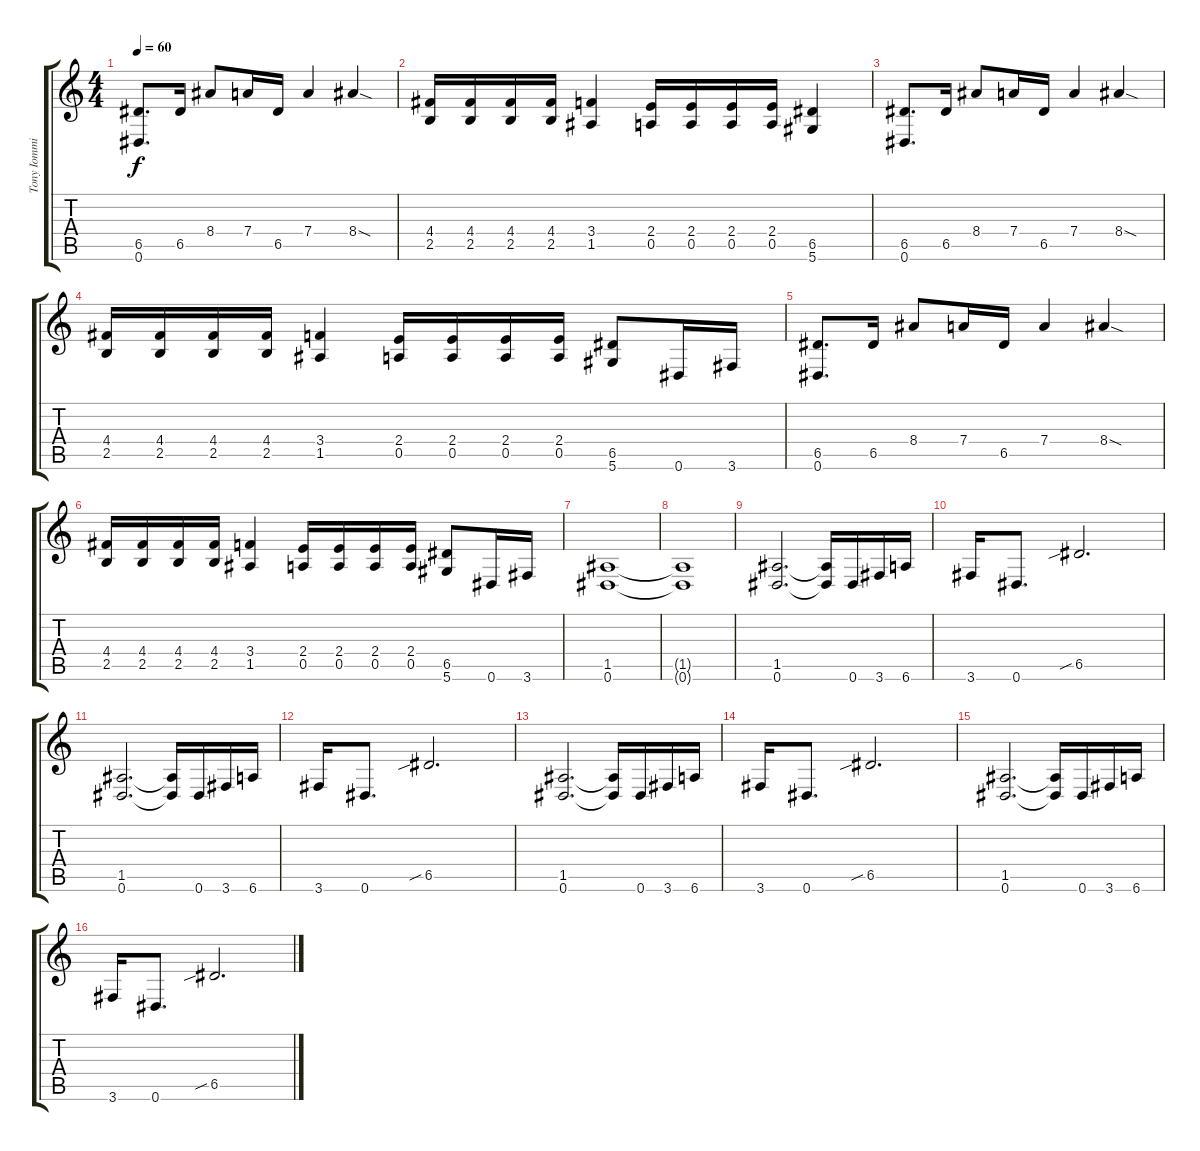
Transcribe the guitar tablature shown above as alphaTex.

\track ("Tony Iommi (Lead Guitar)" "Tony Iommi") {instrument distortionguitar}
\staff {score tabs}
\tuning (E4 B3 G3 D3 A2 Eb2) {hide}
\ts (4 4)
\tempo 60
\clef g2
\ks c
(6.5 0.6).8{d dy f} 6.5.16 8.4.8 7.4.16 6.5.16 7.4.4 8.4{sod}.4 |
(4.4 2.5).16 (4.4 2.5).16 (4.4 2.5).16 (4.4 2.5).16 (3.4 1.5).4 (2.4 0.5).16 (2.4 0.5).16 (2.4 0.5).16 (2.4 0.5).16 (6.5 5.6).4 |
(6.5 0.6).8{d} 6.5.16 8.4.8 7.4.16 6.5.16 7.4.4 8.4{sod}.4 |
(4.4 2.5).16 (4.4 2.5).16 (4.4 2.5).16 (4.4 2.5).16 (3.4 1.5).4 (2.4 0.5).16 (2.4 0.5).16 (2.4 0.5).16 (2.4 0.5).16 (6.5 5.6).8 0.6.16 3.6.16 |
(6.5 0.6).8{d} 6.5.16 8.4.8 7.4.16 6.5.16 7.4.4 8.4{sod}.4 |
(4.4 2.5).16 (4.4 2.5).16 (4.4 2.5).16 (4.4 2.5).16 (3.4 1.5).4 (2.4 0.5).16 (2.4 0.5).16 (2.4 0.5).16 (2.4 0.5).16 (6.5 5.6).8 0.6.16 3.6.16 |
(1.5 0.6).1 |
(1.5{t} 0.6{t}).1 |
(1.5 0.6).2{d} (1.5{t} 0.6{t}).16 0.6.16 3.6.16 6.6.16 |
3.6.16 0.6.8{d} 6.5{sib}.2{d} |
(1.5 0.6).2{d} (1.5{t} 0.6{t}).16 0.6.16 3.6.16 6.6.16 |
3.6.16 0.6.8{d} 6.5{sib}.2{d} |
(1.5 0.6).2{d} (1.5{t} 0.6{t}).16 0.6.16 3.6.16 6.6.16 |
3.6.16 0.6.8{d} 6.5{sib}.2{d} |
(1.5 0.6).2{d} (1.5{t} 0.6{t}).16 0.6.16 3.6.16 6.6.16 |
3.6.16 0.6.8{d} 6.5{sib}.2{d}
